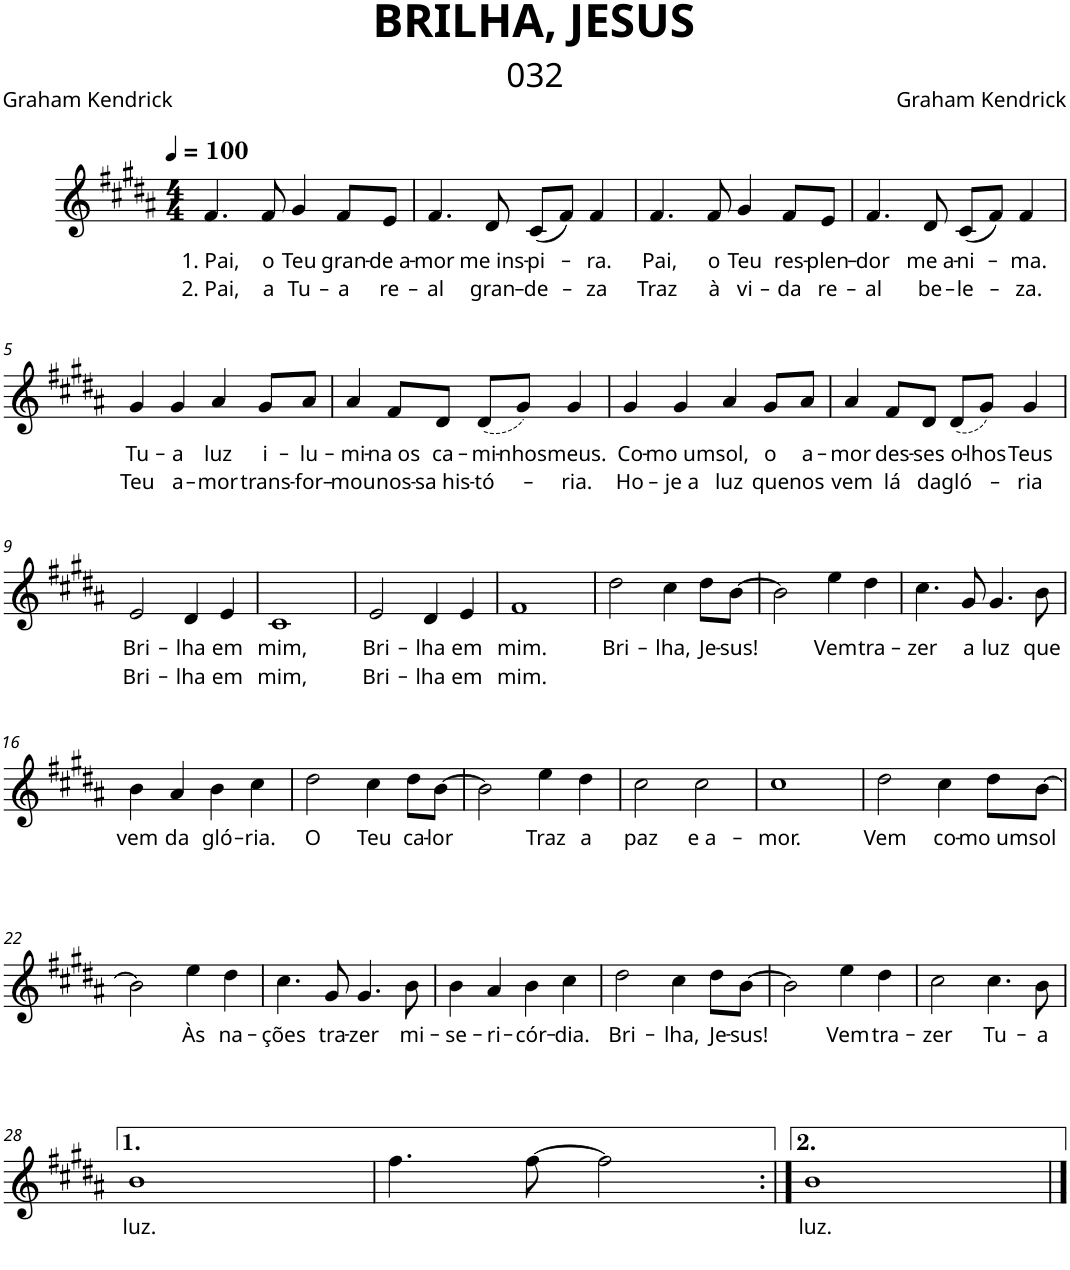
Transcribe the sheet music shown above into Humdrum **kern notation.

**kern	**text	**text
*part1	*part1	*part1
*staff1	*staff1	*staff1
*I"Trompete em Bb	*	*
*I'Tpt. em Bb	*	*
*clefG2	*	*
*Trd1c2	*	*
*k[f#c#g#d#a#]	*	*
*M4/4	*	*
*MM100	*	*
=1	=1	=1
!	!LO:LY:b	!LO:LY:b
4.f#/	1. Pai,	2. Pai,
!	!LO:LY:b	!LO:LY:b
8f#/	o	a
!	!LO:LY:b	!LO:LY:b
4g#/	Teu	Tu-
!	!LO:LY:b	!LO:LY:b
8f#/L	gran-	-a
!	!LO:LY:b	!LO:LY:b
8e/J	-de a-	re-
=2	=2	=2
!	!LO:LY:b	!LO:LY:b
4.f#/	-mor	-al
!	!LO:LY:b	!LO:LY:b
8d#/	me ins-	gran-
!	!LO:LY:b	!LO:LY:b
(8c#/L	-pi-	-de-
8f#/J)	.	.
!	!LO:LY:b	!LO:LY:b
4f#/	-ra.	-za
=3	=3	=3
!	!LO:LY:b	!LO:LY:b
4.f#/	Pai,	Traz
!	!LO:LY:b	!LO:LY:b
8f#/	o	à
!	!LO:LY:b	!LO:LY:b
4g#/	Teu	vi-
!	!LO:LY:b	!LO:LY:b
8f#/L	res-	-da
!	!LO:LY:b	!LO:LY:b
8e/J	-plen-	re-
=4	=4	=4
!	!LO:LY:b	!LO:LY:b
4.f#/	-dor	-al
!	!LO:LY:b	!LO:LY:b
8d#/	me a-	be-
!	!LO:LY:b	!LO:LY:b
(8c#/L	-ni-	-le-
8f#/J)	.	.
!	!LO:LY:b	!LO:LY:b
4f#/	-ma.	-za.
!!LO:LB:g=z
=5	=5	=5
!	!LO:LY:b	!LO:LY:b
4g#/	Tu-	Teu
!	!LO:LY:b	!LO:LY:b
4g#/	-a	a-
!	!LO:LY:b	!LO:LY:b
4a#/	luz	-mor
!	!LO:LY:b	!LO:LY:b
8g#/L	i-	trans-
!	!LO:LY:b	!LO:LY:b
8a#/J	-lu-	-for-
=6	=6	=6
!	!LO:LY:b	!LO:LY:b
4a#/	-mi-	-mou
!	!LO:LY:b	!LO:LY:b
8f#/L	-na os	nos-
!	!LO:LY:b	!LO:LY:b
8d#/J	ca-	-sa his-
!	!LO:LY:b	!LO:LY:b
(8d#/L	-mi-	-tó-
!	!LO:LY:b	!
8g#/J)	-nhos	.
!	!LO:LY:b	!LO:LY:b
4g#/	meus.	-ria.
=7	=7	=7
!	!LO:LY:b	!LO:LY:b
4g#/	Co-	Ho-
!	!LO:LY:b	!LO:LY:b
4g#/	-mo um	-je a
!	!LO:LY:b	!LO:LY:b
4a#/	sol,	luz
!	!LO:LY:b	!LO:LY:b
8g#/L	o	que
!	!LO:LY:b	!LO:LY:b
8a#/J	a-	nos
=8	=8	=8
!	!LO:LY:b	!LO:LY:b
4a#/	-mor	vem
!	!LO:LY:b	!LO:LY:b
8f#/L	des-	lá
!	!LO:LY:b	!LO:LY:b
8d#/J	-ses	da
!	!LO:LY:b	!LO:LY:b
(8d#/L	o-	gló-
!	!LO:LY:b	!
8g#/J)	-lhos	.
!	!LO:LY:b	!LO:LY:b
4g#/	Teus	-ria
!!LO:LB:g=z
=9	=9	=9
!	!LO:LY:b	!LO:LY:b
2e/	Bri-	Bri-
!	!LO:LY:b	!LO:LY:b
4d#/	-lha	-lha
!	!LO:LY:b	!LO:LY:b
4e/	em	em
=10	=10	=10
!	!LO:LY:b	!LO:LY:b
1c#	mim,	mim,
=11	=11	=11
!	!LO:LY:b	!LO:LY:b
2e/	Bri-	Bri-
!	!LO:LY:b	!LO:LY:b
4d#/	-lha	-lha
!	!LO:LY:b	!LO:LY:b
4e/	em	em
=12	=12	=12
!	!LO:LY:b	!LO:LY:b
1f#	mim.	mim.
=13	=13	=13
!	!LO:LY:b	!
2dd#\	Bri-	.
!	!LO:LY:b	!
4cc#\	-lha,	.
!	!LO:LY:b	!
8dd#\L	Je-	.
!	!LO:LY:b	!
[8b\J	-sus!	.
=14	=14	=14
2b\]	.	.
!	!LO:LY:b	!
4ee\	Vem	.
!	!LO:LY:b	!
4dd#\	tra-	.
=15	=15	=15
!	!LO:LY:b	!
4.cc#\	-zer	.
!	!LO:LY:b	!
8g#/	a	.
!	!LO:LY:b	!
4.g#/	luz	.
!	!LO:LY:b	!
8b\	que	.
!!LO:LB:g=z
=16	=16	=16
!	!LO:LY:b	!
4b\	vem	.
!	!LO:LY:b	!
4a#/	da	.
!	!LO:LY:b	!
4b\	gló-	.
!	!LO:LY:b	!
4cc#\	-ria.	.
=17	=17	=17
!	!LO:LY:b	!
2dd#\	O	.
!	!LO:LY:b	!
4cc#\	Teu	.
!	!LO:LY:b	!
8dd#\L	ca-	.
!	!LO:LY:b	!
[8b\J	-lor	.
=18	=18	=18
2b\]	.	.
!	!LO:LY:b	!
4ee\	Traz	.
!	!LO:LY:b	!
4dd#\	a	.
=19	=19	=19
!	!LO:LY:b	!
2cc#\	paz	.
!	!LO:LY:b	!
2cc#\	e a-	.
=20	=20	=20
!	!LO:LY:b	!
1cc#	-mor.	.
=21	=21	=21
!	!LO:LY:b	!
2dd#\	Vem	.
!	!LO:LY:b	!
4cc#\	co-	.
!	!LO:LY:b	!
8dd#\L	-mo um	.
!	!LO:LY:b	!
[8b\J	sol	.
!!LO:LB:g=z
=22	=22	=22
2b\]	.	.
!	!LO:LY:b	!
4ee\	Às	.
!	!LO:LY:b	!
4dd#\	na-	.
=23	=23	=23
!	!LO:LY:b	!
4.cc#\	-ções	.
!	!LO:LY:b	!
8g#/	tra-	.
!	!LO:LY:b	!
4.g#/	-zer	.
!	!LO:LY:b	!
8b\	mi-	.
=24	=24	=24
!	!LO:LY:b	!
4b\	-se-	.
!	!LO:LY:b	!
4a#/	-ri-	.
!	!LO:LY:b	!
4b\	-cór-	.
!	!LO:LY:b	!
4cc#\	-dia.	.
=25	=25	=25
!	!LO:LY:b	!
2dd#\	Bri-	.
!	!LO:LY:b	!
4cc#\	-lha,	.
!	!LO:LY:b	!
8dd#\L	Je-	.
!	!LO:LY:b	!
[8b\J	-sus!	.
=26	=26	=26
2b\]	.	.
!	!LO:LY:b	!
4ee\	Vem	.
!	!LO:LY:b	!
4dd#\	tra-	.
=27	=27	=27
!	!LO:LY:b	!
2cc#\	-zer	.
!	!LO:LY:b	!
4.cc#\	Tu-	.
!	!LO:LY:b	!
8b\	-a	.
!!LO:LB:g=z
=28	=28	=28
!	!LO:LY:b	!
1b	luz.	.
=29	=29	=29
4.ff#\	.	.
[8ff#\	.	.
2ff#\]	.	.
=30:|!	=30:|!	=30:|!
!	!LO:LY:b	!
1b	luz.	.
==	==	==
*-	*-	*-
